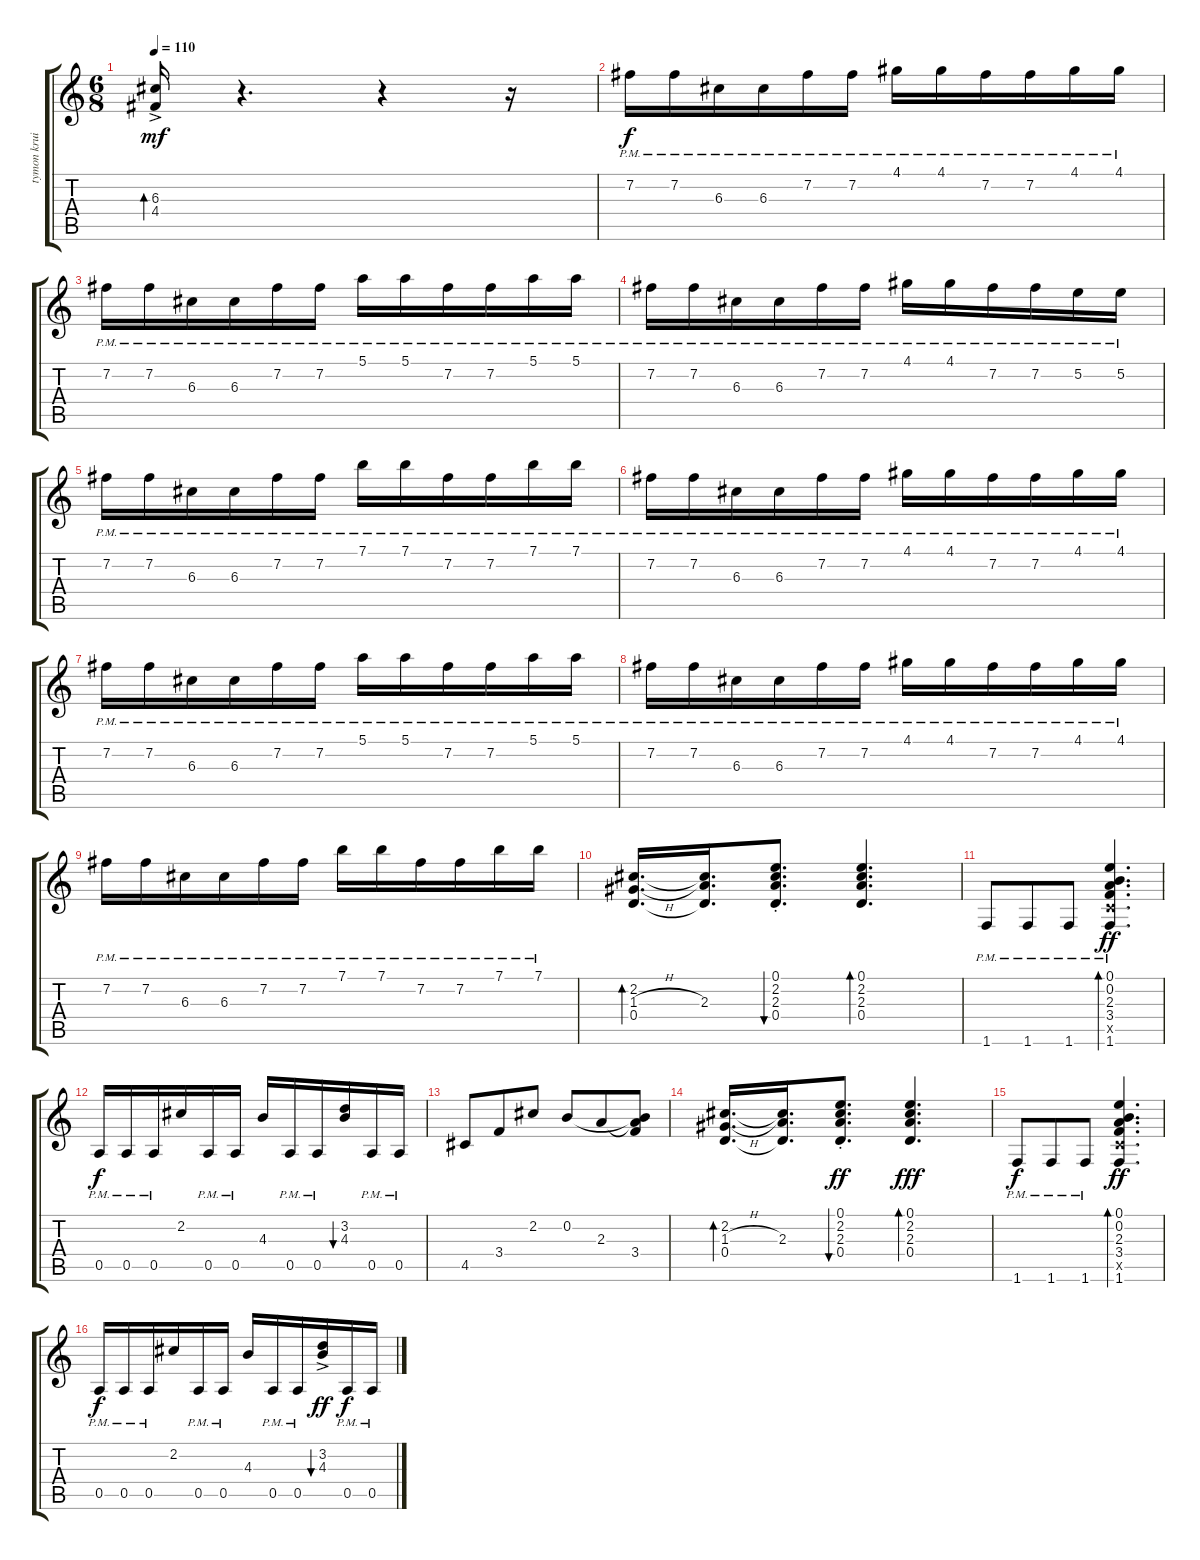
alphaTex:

\track ("tymon kruidenier" "tymon krui") {instrument distortionguitar}
\staff {score tabs}
\tuning (E4 B3 G3 D3 A2 E2) {hide}
\ts (6 8)
\tempo 110
\clef g2
\ks c
(6.3{ac} 4.4).16{bd 120 dy mf} r.4{d} r.4 r.16 |
7.2{pm}.16{dy f instrument overdrivenguitar} 7.2{pm}.16 6.3{pm}.16 6.3{pm}.16 7.2{pm}.16 7.2{pm}.16 4.1{pm}.16 4.1{pm}.16 7.2{pm}.16 7.2{pm}.16 4.1{pm}.16 4.1{pm}.16 |
7.2{pm}.16 7.2{pm}.16 6.3{pm}.16 6.3{pm}.16 7.2{pm}.16 7.2{pm}.16 5.1{pm}.16 5.1{pm}.16 7.2{pm}.16 7.2{pm}.16 5.1{pm}.16 5.1{pm}.16 |
7.2{pm}.16 7.2{pm}.16 6.3{pm}.16 6.3{pm}.16 7.2{pm}.16 7.2{pm}.16 4.1{pm}.16 4.1{pm}.16 7.2{pm}.16 7.2{pm}.16 5.2{pm}.16 5.2{pm}.16 |
7.2{pm}.16 7.2{pm}.16 6.3{pm}.16 6.3{pm}.16 7.2{pm}.16 7.2{pm}.16 7.1{pm}.16 7.1{pm}.16 7.2{pm}.16 7.2{pm}.16 7.1{pm}.16 7.1{pm}.16 |
7.2{pm}.16 7.2{pm}.16 6.3{pm}.16 6.3{pm}.16 7.2{pm}.16 7.2{pm}.16 4.1{pm}.16 4.1{pm}.16 7.2{pm}.16 7.2{pm}.16 4.1{pm}.16 4.1{pm}.16 |
7.2{pm}.16 7.2{pm}.16 6.3{pm}.16 6.3{pm}.16 7.2{pm}.16 7.2{pm}.16 5.1{pm}.16 5.1{pm}.16 7.2{pm}.16 7.2{pm}.16 5.1{pm}.16 5.1{pm}.16 |
7.2{pm}.16 7.2{pm}.16 6.3{pm}.16 6.3{pm}.16 7.2{pm}.16 7.2{pm}.16 4.1{pm}.16 4.1{pm}.16 7.2{pm}.16 7.2{pm}.16 4.1{pm}.16 4.1{pm}.16 |
7.2{pm}.16 7.2{pm}.16 6.3{pm}.16 6.3{pm}.16 7.2{pm}.16 7.2{pm}.16 7.1{pm}.16 7.1{pm}.16 7.2{pm}.16 7.2{pm}.16 7.1{pm}.16 7.1{pm}.16 |
(2.2 1.3{h} 0.4).16{d bd 60 volume 12 instrument distortionguitar} (2.2{t} 2.3 0.4{t}).16{d} (0.1{st} 2.2{st} 2.3{st} 0.4{st}).8{d bu 60} (0.1 2.2 2.3 0.4).4{d bd 60} |
1.6{pm}.8 1.6{pm}.8 1.6{pm}.8 (0.1{pm} 0.2 2.3 3.4 3.5{x} 1.6).4{d bd 60 dy ff} |
0.5{pm}.16{dy f} 0.5{pm}.16 0.5{pm}.16 2.2.16 0.5{pm}.16 0.5{pm}.16 4.3.16 0.5{pm}.16 0.5{pm}.16 (3.2 4.3).16{bu 120} 0.5{pm}.16 0.5{pm}.16 |
4.5.8 3.4.8 2.2.8 0.2.8 2.3.8 (0.2{t} 2.3{t} 3.4).8 |
(2.2 1.3{h} 0.4).16{d bd 60} (2.2{t} 2.3 0.4{t}).16{d} (0.1{st} 2.2{st} 2.3{st} 0.4{st}).8{d bu 60 dy ff} (0.1 2.2 2.3 0.4).4{d bd 30 dy fff} |
1.6{pm}.8{dy f} 1.6{pm}.8 1.6{pm}.8 (0.1 0.2 2.3 3.4 3.5{x} 1.6).4{d bd 120 dy ff} |
0.5{pm}.16{dy f} 0.5{pm}.16 0.5{pm}.16 2.2.16 0.5{pm}.16 0.5{pm}.16 4.3.16 0.5{pm}.16 0.5{pm}.16 (3.2{ac} 4.3).16{bu 120 dy ff} 0.5{pm}.16{dy f} 0.5{pm}.16
